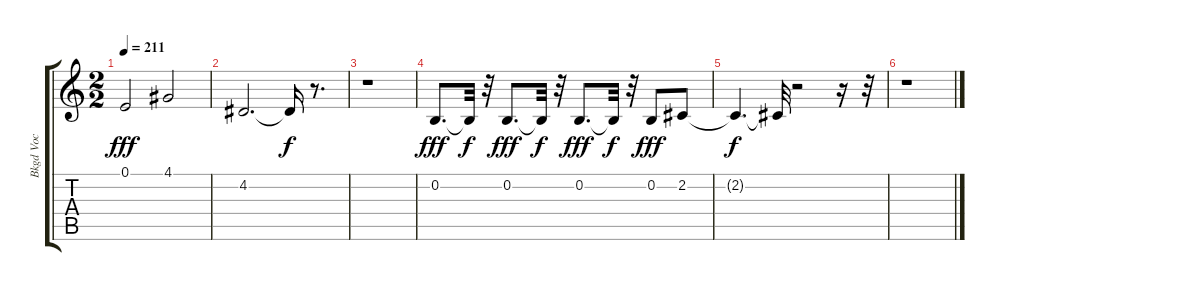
\track ("Bkgd Voc" "Bkgd Voc") {instrument choiraahs}
\staff {score tabs}
\tuning (E4 B3 G3 D3 A2 E2) {hide}
\ts (2 2)
\tempo 211
\clef g2
\ks c
0.1.2{dy fff} 4.1.2 |
4.2.2{d} 4.2{t}.16{dy f} r.8{d} |
r.1 |
0.2.8{d dy fff} 0.2{t}.32{dy f} r.32 0.2.8{d dy fff} 0.2{t}.32{dy f} r.32 0.2.8{d dy fff} 0.2{t}.32{dy f} r.32 0.2.8{dy fff} 2.2.8 |
2.2{t}.4{d dy f} 2.2{t}.32 r.2 r.16 r.32 |
r.1
